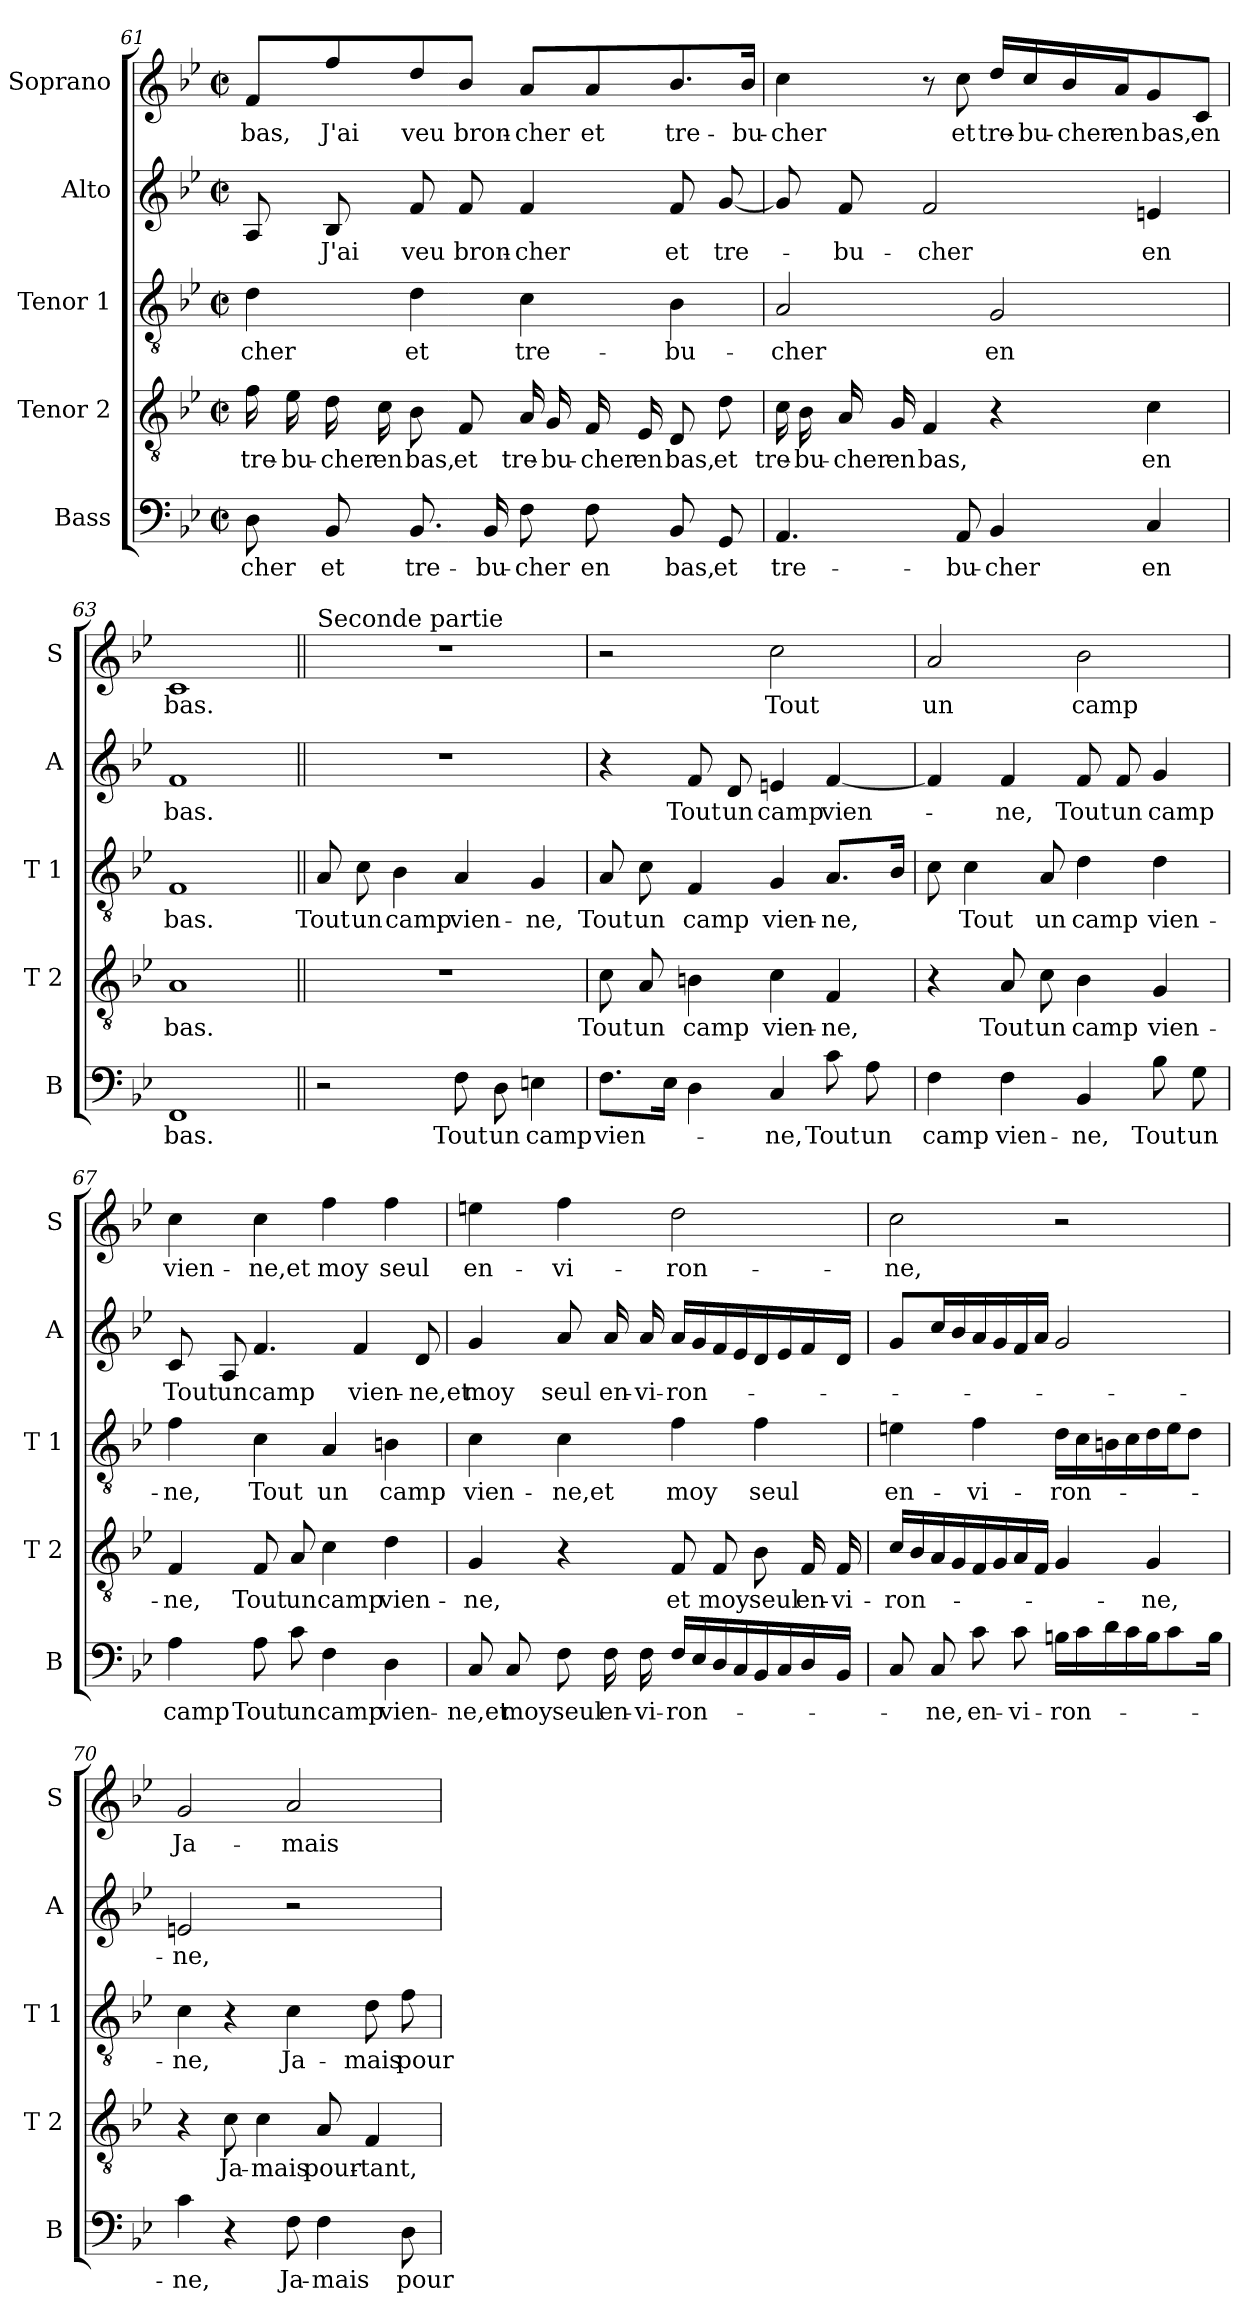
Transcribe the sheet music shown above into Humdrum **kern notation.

**kern	**text	**kern	**text	**kern	**text	**kern	**text	**kern	**text
*part5	*part5	*part4	*part4	*part3	*part3	*part2	*part2	*part1	*part1
*staff5	*staff5	*staff4	*staff4	*staff3	*staff3	*staff2	*staff2	*staff1	*staff1
*I"Bass	*	*I"Tenor 2	*	*I"Tenor 1	*	*I"Alto	*	*I"Soprano	*
*I'B	*	*I'T 2	*	*I'T 1	*	*I'A	*	*I'S	*
*clefF4	*	*clefGv2	*	*clefGv2	*	*clefG2	*	*clefG2	*
*k[b-e-]	*	*k[b-e-]	*	*k[b-e-]	*	*k[b-e-]	*	*k[b-e-]	*
*B-:	*	*B-:	*	*B-:	*	*B-:	*	*B-:	*
*M2/2	*	*M2/2	*	*M2/2	*	*M2/2	*	*M2/2	*
*met(c|)	*	*met(c|)	*	*met(c|)	*	*met(c|)	*	*met(c|)	*
=61	=61	=61	=61	=61	=61	=61	=61	=61	=61
!	!LO:LY:b	!	!LO:LY:b	!	!LO:LY:b	!	!	!	!LO:LY:b
8D\	-cher	16f\	tre-	4d\	-cher	8A/	.	8f/L	bas,
!	!	!	!LO:LY:b	!	!	!	!	!	!
.	.	16e-\	-bu-	.	.	.	.	.	.
!	!LO:LY:b	!	!LO:LY:b	!	!	!	!LO:LY:b	!	!LO:LY:b
8BB-/	et	16d\	-cher	.	.	8B-/	J'ai	8ff/	J'ai
!	!	!	!LO:LY:b	!	!	!	!	!	!
.	.	16c\	en	.	.	.	.	.	.
!	!LO:LY:b	!	!LO:LY:b	!	!LO:LY:b	!	!LO:LY:b	!	!LO:LY:b
8.BB-/	tre-	8B-\	bas,	4d\	et	8f/	veu	8dd/	veu
!	!	!	!LO:LY:b	!	!	!	!LO:LY:b	!	!LO:LY:b
.	.	8F/	et	.	.	8f/	bron-	8b-/J	bron-
!	!LO:LY:b	!	!	!	!	!	!	!	!
16BB-/	-bu-	.	.	.	.	.	.	.	.
!	!LO:LY:b	!	!LO:LY:b	!	!LO:LY:b	!	!LO:LY:b	!	!LO:LY:b
8F\	-cher	16A/	tre-	4c\	tre-	4f/	-cher	8a/L	-cher
!	!	!	!LO:LY:b	!	!	!	!	!	!
.	.	16G/	-bu-	.	.	.	.	.	.
!	!LO:LY:b	!	!LO:LY:b	!	!	!	!	!	!LO:LY:b
8F\	en	16F/	-cher	.	.	.	.	8a/	et
!	!	!	!LO:LY:b	!	!	!	!	!	!
.	.	16E-/	en	.	.	.	.	.	.
!	!LO:LY:b	!	!LO:LY:b	!	!LO:LY:b	!	!LO:LY:b	!	!LO:LY:b
8BB-/	bas,	8D/	bas,	4B-\	-bu-	8f/	et	8.b-/	tre-
!	!LO:LY:b	!	!LO:LY:b	!	!	!	!LO:LY:b	!	!
8GG/	et	8d\	et	.	.	[8g/	tre-	.	.
!	!	!	!	!	!	!	!	!	!LO:LY:b
.	.	.	.	.	.	.	.	16b-/Jk	-bu-
!!LO:LB:g=z
=62	=62	=62	=62	=62	=62	=62	=62	=62	=62
!	!LO:LY:b	!	!LO:LY:b	!	!LO:LY:b	!	!	!	!LO:LY:b
4.AA/	tre-	16c\	tre-	2A/	-cher	8g/]	.	4cc\	-cher
!	!	!	!LO:LY:b	!	!	!	!	!	!
.	.	16B-\	-bu-	.	.	.	.	.	.
!	!	!	!LO:LY:b	!	!	!	!LO:LY:b	!	!
.	.	16A/	-cher	.	.	8f/	-bu-	.	.
!	!	!	!LO:LY:b	!	!	!	!	!	!
.	.	16G/	en	.	.	.	.	.	.
!	!	!	!LO:LY:b	!	!	!	!LO:LY:b	!	!
.	.	4F/	bas,	.	.	2f/	-cher	8r	.
!	!LO:LY:b	!	!	!	!	!	!	!	!LO:LY:b
8AA/	-bu-	.	.	.	.	.	.	8cc\	et
!	!LO:LY:b	!	!	!	!LO:LY:b	!	!	!	!LO:LY:b
4BB-/	-cher	4r	.	2G/	en	.	.	16dd/LL	tre-
!	!	!	!	!	!	!	!	!	!LO:LY:b
.	.	.	.	.	.	.	.	16cc/	-bu-
!	!	!	!	!	!	!	!	!	!LO:LY:b
.	.	.	.	.	.	.	.	16b-/	-cher
!	!	!	!	!	!	!	!	!	!LO:LY:b
.	.	.	.	.	.	.	.	16a/J	en
!	!LO:LY:b	!	!LO:LY:b	!	!	!	!LO:LY:b	!	!LO:LY:b
4C/	en	4c\	en	.	.	4en/	en	8g/	bas,
!	!	!	!	!	!	!	!	!	!LO:LY:b
.	.	.	.	.	.	.	.	8c/J	en
=63	=63	=63	=63	=63	=63	=63	=63	=63	=63
!	!LO:LY:b	!	!LO:LY:b	!	!LO:LY:b	!	!LO:LY:b	!	!LO:LY:b
1FF	bas.	1A	bas.	1F	bas.	1f	bas.	1c	bas.
=64||	=64||	=64||	=64||	=64||	=64||	=64||	=64||	=64||	=64||
!	!	!	!	!	!	!	!	!LO:TX:a:t=Seconde partie	!
!	!	!	!	!	!LO:LY:b	!	!	!	!
2r	.	1r	.	8A/	Tout	1r	.	1r	.
!	!	!	!	!	!LO:LY:b	!	!	!	!
.	.	.	.	8c\	un	.	.	.	.
!	!	!	!	!	!LO:LY:b	!	!	!	!
.	.	.	.	4B-\	camp	.	.	.	.
!	!LO:LY:b	!	!	!	!LO:LY:b	!	!	!	!
8F\	Tout	.	.	4A/	vien-	.	.	.	.
!	!LO:LY:b	!	!	!	!	!	!	!	!
8D\	un	.	.	.	.	.	.	.	.
!	!LO:LY:b	!	!	!	!LO:LY:b	!	!	!	!
4En\	camp	.	.	4G/	-ne,	.	.	.	.
!!LO:PB:g=z
=65	=65	=65	=65	=65	=65	=65	=65	=65	=65
!	!LO:LY:b	!	!LO:LY:b	!	!LO:LY:b	!	!	!	!
8.F\L	vien-	8c\	Tout	8A/	Tout	4r	.	2r	.
!	!	!	!LO:LY:b	!	!LO:LY:b	!	!	!	!
.	.	8A/	un	8c\	un	.	.	.	.
16E-\Jk	.	.	.	.	.	.	.	.	.
!	!	!	!LO:LY:b	!	!LO:LY:b	!	!LO:LY:b	!	!
4D\	.	4Bn\	camp	4F/	camp	8f/	Tout	.	.
!	!	!	!	!	!	!	!LO:LY:b	!	!
.	.	.	.	.	.	8d/	un	.	.
!	!LO:LY:b	!	!LO:LY:b	!	!LO:LY:b	!	!LO:LY:b	!	!LO:LY:b
4C/	-ne,	4c\	vien-	4G/	vien-	4en/	camp	2cc\	Tout
!	!LO:LY:b	!	!LO:LY:b	!	!LO:LY:b	!	!LO:LY:b	!	!
8c\	Tout	4F/	-ne,	8.A/L	-ne,	[4f/	vien-	.	.
!	!LO:LY:b	!	!	!	!	!	!	!	!
8A\	un	.	.	.	.	.	.	.	.
.	.	.	.	16B-/Jk	.	.	.	.	.
=66	=66	=66	=66	=66	=66	=66	=66	=66	=66
!	!LO:LY:b	!	!	!	!	!	!	!	!LO:LY:b
4F\	camp	4r	.	8c\	.	4f/]	.	2a/	un
!	!	!	!	!	!LO:LY:b	!	!	!	!
.	.	.	.	4c\	Tout	.	.	.	.
!	!LO:LY:b	!	!LO:LY:b	!	!	!	!LO:LY:b	!	!
4F\	vien-	8A/	Tout	.	.	4f/	-ne,	.	.
!	!	!	!LO:LY:b	!	!LO:LY:b	!	!	!	!
.	.	8c\	un	8A/	un	.	.	.	.
!	!LO:LY:b	!	!LO:LY:b	!	!LO:LY:b	!	!LO:LY:b	!	!LO:LY:b
4BB-/	-ne,	4B-\	camp	4d\	camp	8f/	Tout	2b-\	camp
!	!	!	!	!	!	!	!LO:LY:b	!	!
.	.	.	.	.	.	8f/	un	.	.
!	!LO:LY:b	!	!LO:LY:b	!	!LO:LY:b	!	!LO:LY:b	!	!
8B-\	Tout	4G/	vien-	4d\	vien-	4g/	camp	.	.
!	!LO:LY:b	!	!	!	!	!	!	!	!
8G\	un	.	.	.	.	.	.	.	.
=67	=67	=67	=67	=67	=67	=67	=67	=67	=67
!	!LO:LY:b	!	!LO:LY:b	!	!LO:LY:b	!	!LO:LY:b	!	!LO:LY:b
4A\	camp	4F/	-ne,	4f\	-ne,	8c/	Tout	4cc\	vien-
!	!	!	!	!	!	!	!LO:LY:b	!	!
.	.	.	.	.	.	8A/	un	.	.
!	!LO:LY:b	!	!LO:LY:b	!	!LO:LY:b	!	!LO:LY:b	!	!LO:LY:b
8A\	Tout	8F/	Tout	4c\	Tout	4.f/	camp	4cc\	-ne,et
!	!LO:LY:b	!	!LO:LY:b	!	!	!	!	!	!
8c\	un	8A/	un	.	.	.	.	.	.
!	!LO:LY:b	!	!LO:LY:b	!	!LO:LY:b	!	!	!	!LO:LY:b
4F\	camp	4c\	camp	4A/	un	.	.	4ff\	moy
!	!	!	!	!	!	!	!LO:LY:b	!	!
.	.	.	.	.	.	4f/	vien-	.	.
!	!LO:LY:b	!	!LO:LY:b	!	!LO:LY:b	!	!	!	!LO:LY:b
4D\	vien-	4d\	vien-	4Bn\	camp	.	.	4ff\	seul
!	!	!	!	!	!	!	!LO:LY:b	!	!
.	.	.	.	.	.	8d/	-ne,et	.	.
!!LO:LB:g=z
=68	=68	=68	=68	=68	=68	=68	=68	=68	=68
!	!LO:LY:b	!	!LO:LY:b	!	!LO:LY:b	!	!LO:LY:b	!	!LO:LY:b
8C/	-ne,et	4G/	-ne,	4c\	vien-	4g/	moy	4een\	en-
!	!LO:LY:b	!	!	!	!	!	!	!	!
8C/	moy	.	.	.	.	.	.	.	.
!	!LO:LY:b	!	!	!	!LO:LY:b	!	!LO:LY:b	!	!LO:LY:b
8F\	seul	4r	.	4c\	-ne,et	8a/	seul	4ff\	-vi-
!	!LO:LY:b	!	!	!	!	!	!LO:LY:b	!	!
16F\	en-	.	.	.	.	16a/	en-	.	.
!	!LO:LY:b	!	!	!	!	!	!LO:LY:b	!	!
16F\	-vi-	.	.	.	.	16a/	-vi-	.	.
!	!LO:LY:b	!	!LO:LY:b	!	!LO:LY:b	!	!LO:LY:b	!	!LO:LY:b
16F/LL	-ron-	8F/	et	4f\	moy	16a/LL	-ron-	2dd\	-ron-
16E-/	.	.	.	.	.	16g/	.	.	.
!	!	!	!LO:LY:b	!	!	!	!	!	!
16D/	.	8F/	moy	.	.	16f/	.	.	.
16C/	.	.	.	.	.	16e-/	.	.	.
!	!	!	!LO:LY:b	!	!LO:LY:b	!	!	!	!
16BB-/	.	8B-\	seul	4f\	seul	16d/	.	.	.
16C/	.	.	.	.	.	16e-/	.	.	.
!	!	!	!LO:LY:b	!	!	!	!	!	!
16D/	.	16F/	en-	.	.	16f/	.	.	.
!	!	!	!LO:LY:b	!	!	!	!	!	!
16BB-/JJ	.	16F/	-vi-	.	.	16d/JJ	.	.	.
=69	=69	=69	=69	=69	=69	=69	=69	=69	=69
!	!	!	!LO:LY:b	!	!LO:LY:b	!	!	!	!LO:LY:b
8C/	.	16c/LL	-ron-	4en\	en-	8g/L	.	2cc\	-ne,
.	.	16B-/	.	.	.	.	.	.	.
!	!LO:LY:b	!	!	!	!	!	!	!	!
8C/	-ne,	16A/	.	.	.	16cc/L	.	.	.
.	.	16G/	.	.	.	16b-/	.	.	.
!	!LO:LY:b	!	!	!	!LO:LY:b	!	!	!	!
8c\	en-	16F/	.	4f\	-vi-	16a/	.	.	.
.	.	16G/	.	.	.	16g/	.	.	.
!	!LO:LY:b	!	!	!	!	!	!	!	!
8c\	-vi-	16A/	.	.	.	16f/	.	.	.
.	.	16F/JJ	.	.	.	16a/JJ	.	.	.
!	!LO:LY:b	!	!	!	!LO:LY:b	!	!	!	!
16Bn\LL	-ron-	4G/	.	16d\LL	-ron-	2g/	.	2r	.
16c\	.	.	.	16c\	.	.	.	.	.
16d\	.	.	.	16Bn\	.	.	.	.	.
16c\	.	.	.	16c\	.	.	.	.	.
!	!	!	!LO:LY:b	!	!	!	!	!	!
16B\J	.	4G/	-ne,	16d\	.	.	.	.	.
8c\	.	.	.	16e\J	.	.	.	.	.
.	.	.	.	8d\J	.	.	.	.	.
16B\Jk	.	.	.	.	.	.	.	.	.
=70	=70	=70	=70	=70	=70	=70	=70	=70	=70
!	!LO:LY:b	!	!	!	!LO:LY:b	!	!LO:LY:b	!	!LO:LY:b
4c\	-ne,	4r	.	4c\	-ne,	2en/	-ne,	2g/	Ja-
!	!	!	!LO:LY:b	!	!	!	!	!	!
4r	.	8c\	Ja-	4r	.	.	.	.	.
!	!	!	!LO:LY:b	!	!	!	!	!	!
.	.	4c\	-mais	.	.	.	.	.	.
!	!LO:LY:b	!	!	!	!LO:LY:b	!	!	!	!LO:LY:b
8F\	Ja-	.	.	4c\	Ja-	2r	.	2a/	-mais
!	!LO:LY:b	!	!LO:LY:b	!	!	!	!	!	!
4F\	-mais	8A/	pour-	.	.	.	.	.	.
!	!	!	!LO:LY:b	!	!LO:LY:b	!	!	!	!
.	.	4F/	-tant,	8d\	-mais	.	.	.	.
!	!LO:LY:b	!	!	!	!LO:LY:b	!	!	!	!
8D\	pour-	.	.	8f\	pour-	.	.	.	.
=	=	=	=	=	=	=	=	=	=
*-	*-	*-	*-	*-	*-	*-	*-	*-	*-
